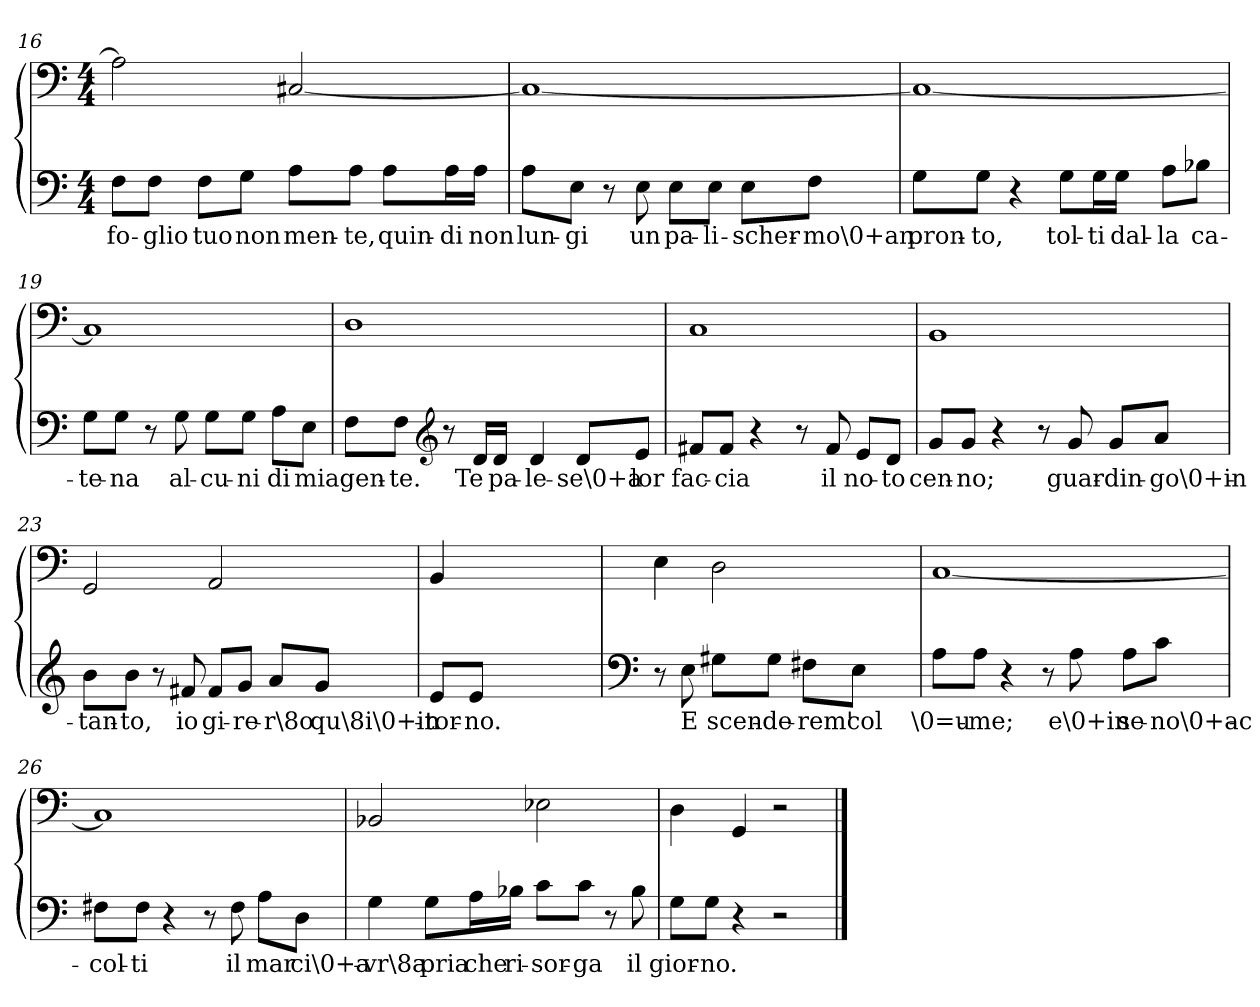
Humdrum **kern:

**kern	**text	**kern
*part1	*part1	*part1
*staff2	*staff2	*staff1
*clefF4	*	*clefF4
*k[]	*	*k[]
*C:	*	*C:
*M4/4	*	*M4/4
=16	=16	=16
8F\L	fo-	2A\]
8F\J	-glio	.
8F\L	tuo	.
8G\J	non	.
8A\L	men-	[2C#X/
8A\J	-te,	.
8A\L	quin-	.
16A\L	-di	.
16A\JJ	non	.
=17	=17	=17
8A\L	lun-	1C#/_
8E\J	-gi	.
8r	.	.
8E\	un	.
8E\L	pa-	.
8E\J	-li-	.
8E\L	-scher-	.
8F\J	-mo\0+an	.
=18	=18	=18
8G\L	pron-	1C#/_
8G\J	-to,	.
4r	.	.
8G\L	tol-	.
16G\L	-ti	.
16G\JJ	dal-	.
8A\L	-la	.
8B-X\J	ca-	.
=19	=19	=19
8G\L	-te-	1C#/]
8G\J	-na	.
8r	.	.
8G\	al-	.
8G\L	-cu-	.
8G\J	-ni	.
8A\L	di	.
8E\J	mia	.
=20	=20	=20
8F\L	gen-	1D\
8F\J	-te.	.
*clefG2	*	*
8r	.	.
16d/LL	Te	.
16d/JJ	pa-	.
4d/	-le-	.
8d/L	-se\0+a	.
8e/J	lor	.
=21	=21	=21
8f#X/L	fac-	1C/
8f#/J	-cia	.
4r	.	.
8r	.	.
8f#/	il	.
8e/L	no-	.
8d/J	-to	.
=22	=22	=22
8g/L	cen-	1BB/
8g/J	-no;	.
4r	.	.
8r	.	.
8g/	guar-	.
8g/L	-din-	.
8a/J	-go\0+in-	.
=23	=23	=23
8b\L	-tan-	2GG/
8b\J	-to,	.
8r	.	.
8f#X/	io	.
8f#/L	gi-	2AA/
8g/J	-re-	.
8a/L	-r\8o	.
8g/J	qu\8i\0+in-	.
=24	=24	=24
8e/L	-tor-	4BB/
8e/J	-no.	.
2ryy	.	2ryy
4ryy	.	4ryy
=	=	=
*clefF4	*	*
8r	.	4E\
8E\	E	.
8G#X\L	scen-	2D\
8G#\J	-de-	.
8F#X\L	-rem'	.
8E\J	col	.
4ryy	.	4ryy
=25	=25	=25
8A\L	\0=u-	[1C/
8A\J	-me;	.
4r	.	.
8r	.	.
8A\	e\0+in	.
8A\L	se-	.
8c\J	-no\0+ac-	.
=26	=26	=26
8F#X\L	-col-	1C/]
8F#\J	-ti	.
4r	.	.
8r	.	.
8F#\	il	.
8A\L	mar	.
8D\J	ci\0+a-	.
=27	=27	=27
4G\	-vr\8a	2BB-X/
8G\L	pria	.
16A\L	che	.
16B-X\JJ	ri-	.
8c\L	-sor-	2E-X\
8c\J	-ga	.
8r	.	.
8B-\	il	.
=28	=28	=28
8G\L	gior-	4D\
8G\J	-no.	.
4r	.	4GG/
2r	.	2r
==	==	==
*-	*-	*-
